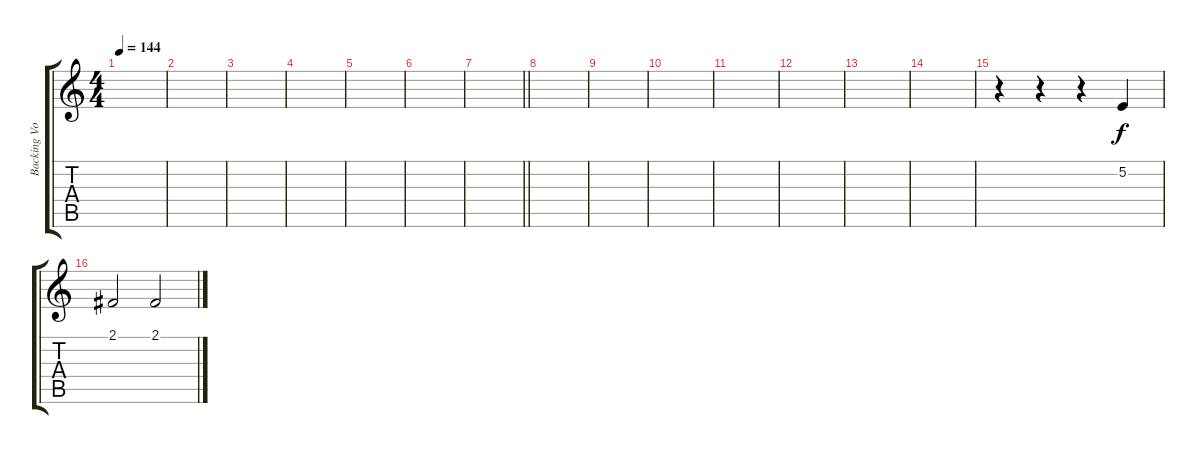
\track ("Backing Vocals" "Backing Vo") {instrument bassoon}
\staff {score tabs}
\tuning (E4 B3 G3 D3 A2 E2) {hide}
\ts (4 4)
\tempo 144
\clef g2
\ks c
|
|
|
|
|
|
\barLineRight lightlight
|
|
|
|
|
|
|
|
r.4 r.4 r.4 5.2.4 |
2.1.2 2.1.2
